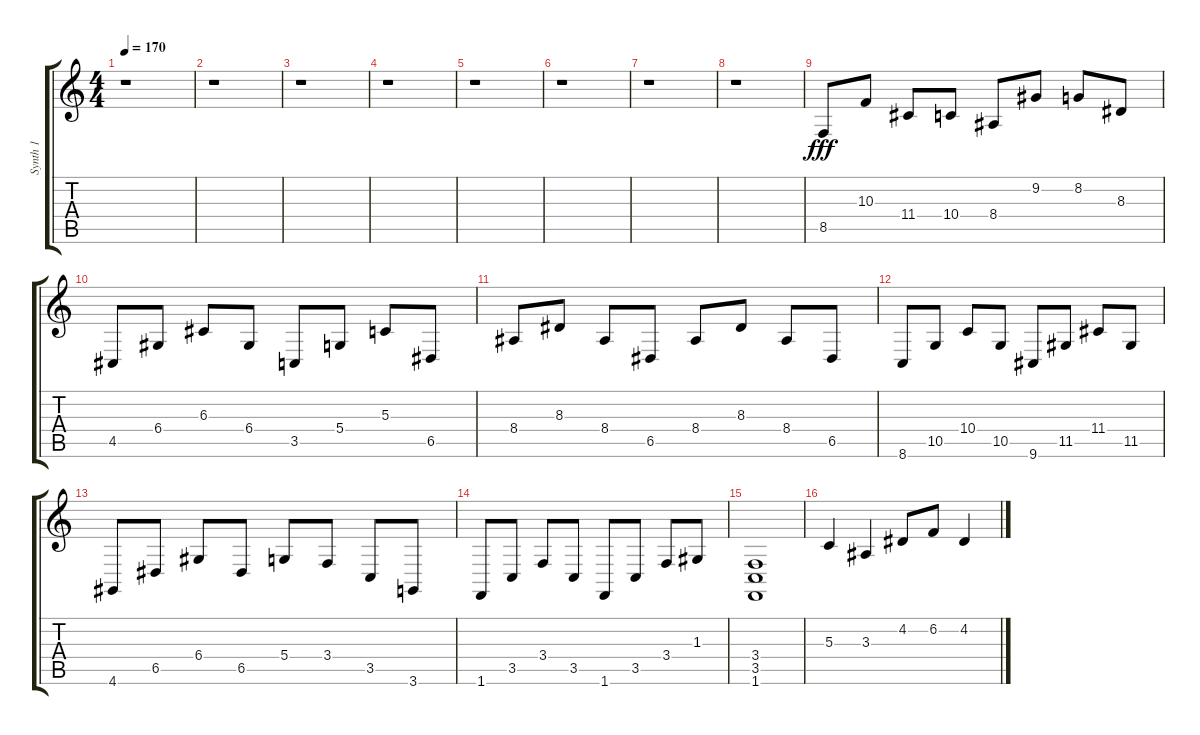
\track ("Synth 1" "Synth 1") {instrument acousticgrandpiano}
\staff {score tabs}
\tuning (E4 B3 G3 D3 A2 E2) {hide}
\ts (4 4)
\tempo 170
\clef g2
\ks c
r.1{dy f} |
r.1 |
r.1 |
r.1 |
r.1 |
r.1 |
r.1 |
r.1 |
8.5.8{dy fff} 10.3.8 11.4.8 10.4.8 8.4.8 9.2.8 8.2.8 8.3.8 |
4.5.8 6.4.8 6.3.8 6.4.8 3.5.8 5.4.8 5.3.8 6.5.8 |
8.4.8 8.3.8 8.4.8 6.5.8 8.4.8 8.3.8 8.4.8 6.5.8 |
8.6.8 10.5.8 10.4.8 10.5.8 9.6.8 11.5.8 11.4.8 11.5.8 |
4.6.8 6.5.8 6.4.8 6.5.8 5.4.8 3.4.8 3.5.8 3.6.8 |
1.6.8 3.5.8 3.4.8 3.5.8 1.6.8 3.5.8 3.4.8 1.3.8 |
(3.4 3.5 1.6).1 |
5.3.4 3.3.4 4.2.8 6.2.8 4.2.4
